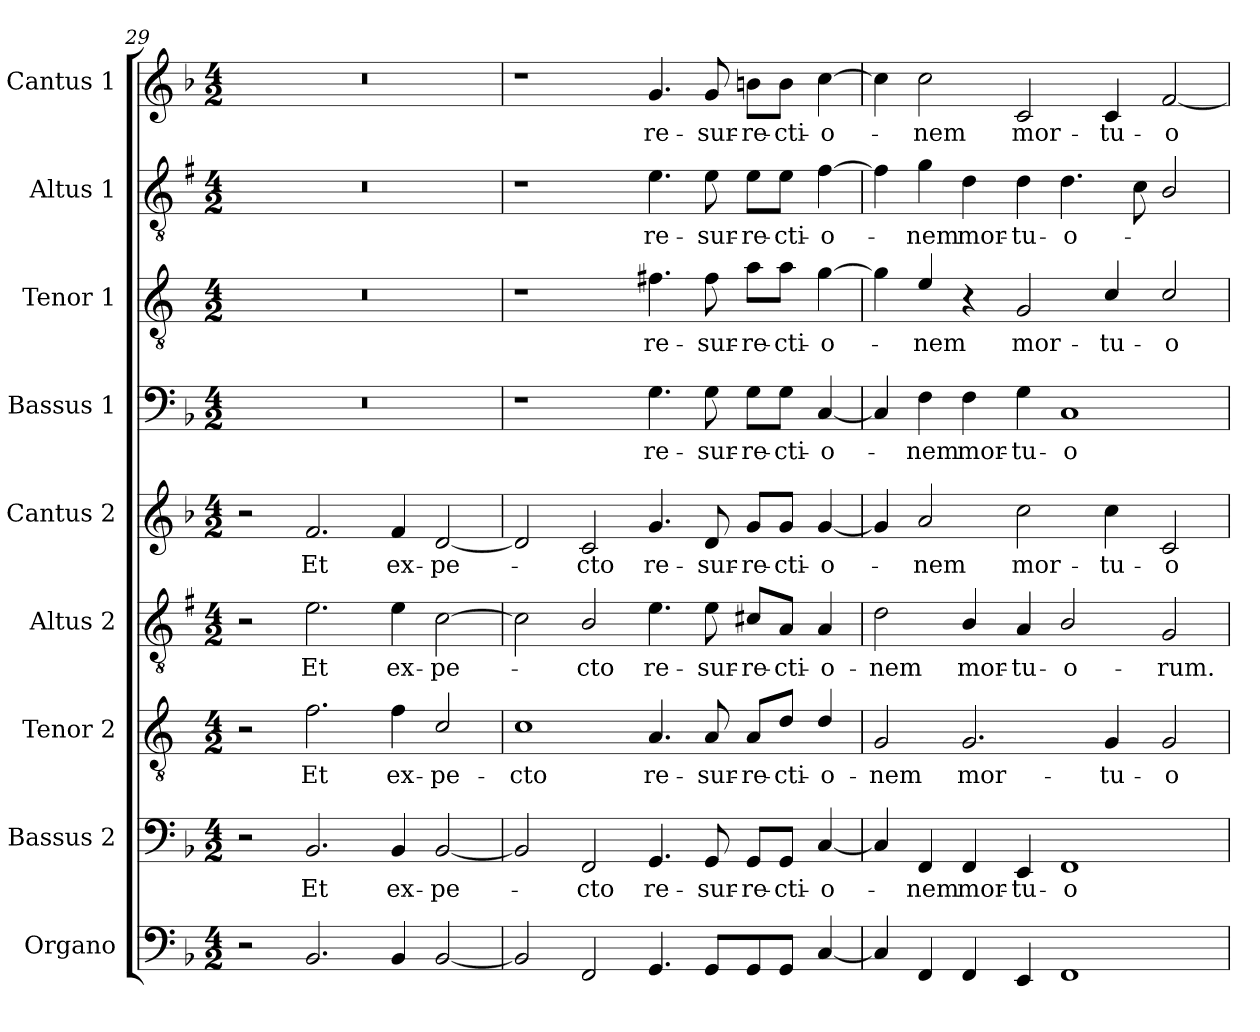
**kern	**kern	**text	**kern	**text	**kern	**text	**kern	**text	**kern	**text	**kern	**text	**kern	**text	**kern	**text
*part9	*part8	*part8	*part7	*part7	*part6	*part6	*part5	*part5	*part4	*part4	*part3	*part3	*part2	*part2	*part1	*part1
*staff9	*staff8	*staff8	*staff7	*staff7	*staff6	*staff6	*staff5	*staff5	*staff4	*staff4	*staff3	*staff3	*staff2	*staff2	*staff1	*staff1
*I"Organo	*I"Bassus 2	*	*I"Tenor 2	*	*I"Altus 2	*	*I"Cantus 2	*	*I"Bassus 1	*	*I"Tenor 1	*	*I"Altus 1	*	*I"Cantus 1	*
*I'Org	*I'B 2	*	*I'T 2	*	*I'A 2	*	*I'C 2	*	*I'B 1	*	*I'T 1	*	*I'A 1	*	*I'C 1	*
*clefF4	*clefF4	*	*clefGv2	*	*clefGv2	*	*clefG2	*	*clefF4	*	*clefGv2	*	*clefGv2	*	*clefG2	*
*	*	*	*ITrd4c7	*	*ITrd1c2	*	*	*	*	*	*ITrd4c7	*	*ITrd1c2	*	*	*
*k[b-]	*k[b-]	*	*k[b-]	*	*k[b-]	*	*k[b-]	*	*k[b-]	*	*k[b-]	*	*k[b-]	*	*k[b-]	*
*F:	*F:	*	*F:	*	*F:	*	*F:	*	*F:	*	*F:	*	*F:	*	*F:	*
*M4/2	*M4/2	*	*M4/2	*	*M4/2	*	*M4/2	*	*M4/2	*	*M4/2	*	*M4/2	*	*M4/2	*
=29	=29	=29	=29	=29	=29	=29	=29	=29	=29	=29	=29	=29	=29	=29	=29	=29
2r	2r	.	2r	.	2r	.	2r	.	0r	.	0r	.	0r	.	0r	.
!	!	!LO:LY:b	!	!LO:LY:b	!	!LO:LY:b	!	!LO:LY:b	!	!	!	!	!	!	!	!
2.BB-/	2.BB-/	Et	2.B-\	Et	2.d\	Et	2.f/	Et	.	.	.	.	.	.	.	.
!	!	!LO:LY:b	!	!LO:LY:b	!	!LO:LY:b	!	!LO:LY:b	!	!	!	!	!	!	!	!
4BB-/	4BB-/	ex-	4B-\	ex-	4d\	ex-	4f/	ex-	.	.	.	.	.	.	.	.
!	!	!LO:LY:b	!	!LO:LY:b	!	!LO:LY:b	!	!LO:LY:b	!	!	!	!	!	!	!	!
[2BB-/	[2BB-/	-pe-	2F/	-pe-	[2B-\	-pe-	[2d/	-pe-	.	.	.	.	.	.	.	.
!!LO:LB:g=z
=30	=30	=30	=30	=30	=30	=30	=30	=30	=30	=30	=30	=30	=30	=30	=30	=30
!	!	!	!	!LO:LY:b	!	!	!	!	!	!	!	!	!	!	!	!
2BB-/]	2BB-/]	.	1F	-cto	2B-\]	.	2d/]	.	1r	.	1r	.	1r	.	1r	.
!	!	!LO:LY:b	!	!	!	!LO:LY:b	!	!LO:LY:b	!	!	!	!	!	!	!	!
2FF/	2FF/	-cto	.	.	2A/	-cto	2c/	-cto	.	.	.	.	.	.	.	.
!	!	!LO:LY:b	!	!LO:LY:b	!	!LO:LY:b	!	!LO:LY:b	!	!LO:LY:b	!	!LO:LY:b	!	!LO:LY:b	!	!LO:LY:b
4.GG/	4.GG/	re-	4.D/	re-	4.d\	re-	4.g/	re-	4.G\	re-	4.Bn\	re-	4.d\	re-	4.g/	re-
!	!	!LO:LY:b	!	!LO:LY:b	!	!LO:LY:b	!	!LO:LY:b	!	!LO:LY:b	!	!LO:LY:b	!	!LO:LY:b	!	!LO:LY:b
8GG/L	8GG/	-sur-	8D/	-sur-	8d\	-sur-	8d/	-sur-	8G\	-sur-	8B\	-sur-	8d\	-sur-	8g/	-sur-
!	!	!LO:LY:b	!	!LO:LY:b	!	!LO:LY:b	!	!LO:LY:b	!	!LO:LY:b	!	!LO:LY:b	!	!LO:LY:b	!	!LO:LY:b
8GG/	8GG/L	-re-	8D/L	-re-	8Bn/L	-re-	8g/L	-re-	8G\L	-re-	8d\L	-re-	8d\L	-re-	8bn\L	-re-
!	!	!LO:LY:b	!	!LO:LY:b	!	!LO:LY:b	!	!LO:LY:b	!	!LO:LY:b	!	!LO:LY:b	!	!LO:LY:b	!	!LO:LY:b
8GG/J	8GG/J	-cti-	8G/J	-cti-	8G/J	-cti-	8g/J	-cti-	8G\J	-cti-	8d\J	-cti-	8d\J	-cti-	8b\J	-cti-
!	!	!LO:LY:b	!	!LO:LY:b	!	!LO:LY:b	!	!LO:LY:b	!	!LO:LY:b	!	!LO:LY:b	!	!LO:LY:b	!	!LO:LY:b
[4C/	[4C/	-o-	4G/	-o-	4G/	-o-	[4g/	-o-	[4C/	-o-	[4c\	-o-	[4e\	-o-	[4cc\	-o-
=31	=31	=31	=31	=31	=31	=31	=31	=31	=31	=31	=31	=31	=31	=31	=31	=31
!	!	!	!	!LO:LY:b	!	!LO:LY:b	!	!	!	!	!	!	!	!	!	!
4C/]	4C/]	.	2C/	-nem	2c\	-nem	4g/]	.	4C/]	.	4c\]	.	4e\]	.	4cc\]	.
!	!	!LO:LY:b	!	!	!	!	!	!LO:LY:b	!	!LO:LY:b	!	!LO:LY:b	!	!LO:LY:b	!	!LO:LY:b
4FF/	4FF/	-nem	.	.	.	.	2a/	-nem	4F\	-nem	4A/	-nem	4f\	-nem	2cc\	-nem
!	!	!LO:LY:b	!	!LO:LY:b	!	!LO:LY:b	!	!	!	!LO:LY:b	!	!	!	!LO:LY:b	!	!
4FF/	4FF/	mor-	2.C/	mor-	4A/	mor-	.	.	4F\	mor-	4r	.	4c\	mor-	.	.
!	!	!LO:LY:b	!	!	!	!LO:LY:b	!	!LO:LY:b	!	!LO:LY:b	!	!LO:LY:b	!	!LO:LY:b	!	!LO:LY:b
4EE/	4EE/	-tu-	.	.	4G/	-tu-	2cc\	mor-	4G\	-tu-	2C/	mor-	4c\	-tu-	2c/	mor-
!	!	!LO:LY:b	!	!	!	!LO:LY:b	!	!	!	!LO:LY:b	!	!	!	!LO:LY:b	!	!
1FF	1FF	-o-	.	.	2A/	-o-	.	.	1C	-o-	.	.	4.c\	-o-	.	.
!	!	!	!	!LO:LY:b	!	!	!	!LO:LY:b	!	!	!	!LO:LY:b	!	!	!	!LO:LY:b
.	.	.	4C/	-tu-	.	.	4cc\	-tu-	.	.	4F/	-tu-	.	.	4c/	-tu-
.	.	.	.	.	.	.	.	.	.	.	.	.	8B-\	.	.	.
!	!	!	!	!LO:LY:b	!	!LO:LY:b	!	!LO:LY:b	!	!	!	!LO:LY:b	!	!	!	!LO:LY:b
.	.	.	2C/	-o-	2F/	-rum.	2c/	-o-	.	.	2F/	-o-	2A/	.	[2f/	-o-
=	=	=	=	=	=	=	=	=	=	=	=	=	=	=	=	=
*-	*-	*-	*-	*-	*-	*-	*-	*-	*-	*-	*-	*-	*-	*-	*-	*-
